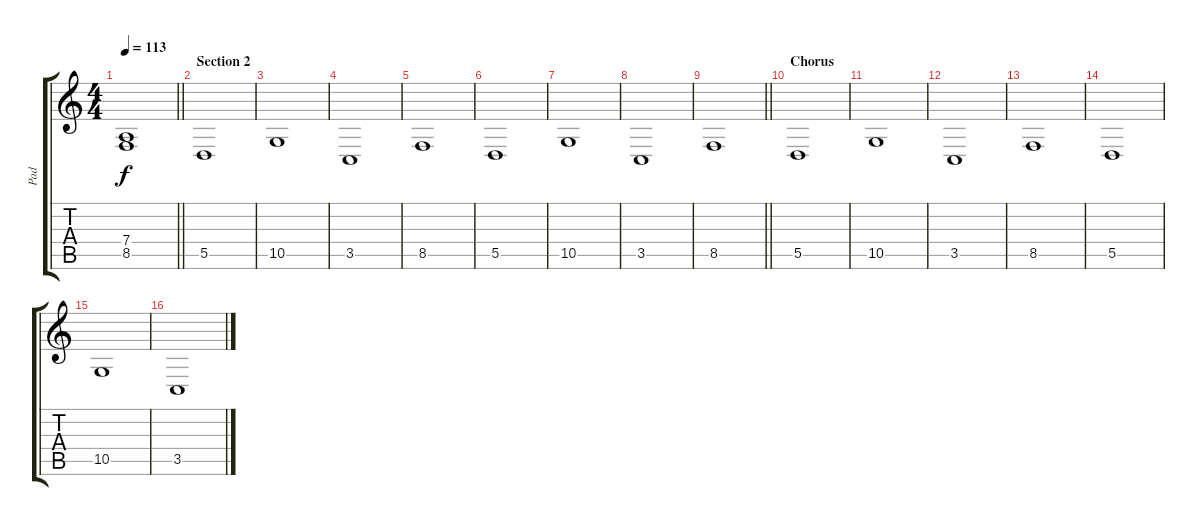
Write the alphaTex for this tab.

\track ("Pad" "Pad") {instrument pad2warm}
\staff {score tabs}
\tuning (E4 B3 G3 D3 A2 E2) {hide}
\ts (4 4)
\tempo 113
\clef g2
\barLineRight lightlight
\ks c
(7.4 8.5).1{dy f} |
\section ("" "Section 2")
5.5.1 |
10.5.1 |
3.5.1 |
8.5.1 |
5.5.1 |
10.5.1 |
3.5.1 |
\barLineRight lightlight
8.5.1 |
\section ("" "Chorus")
5.5.1 |
10.5.1 |
3.5.1 |
8.5.1 |
5.5.1 |
10.5.1 |
3.5.1
